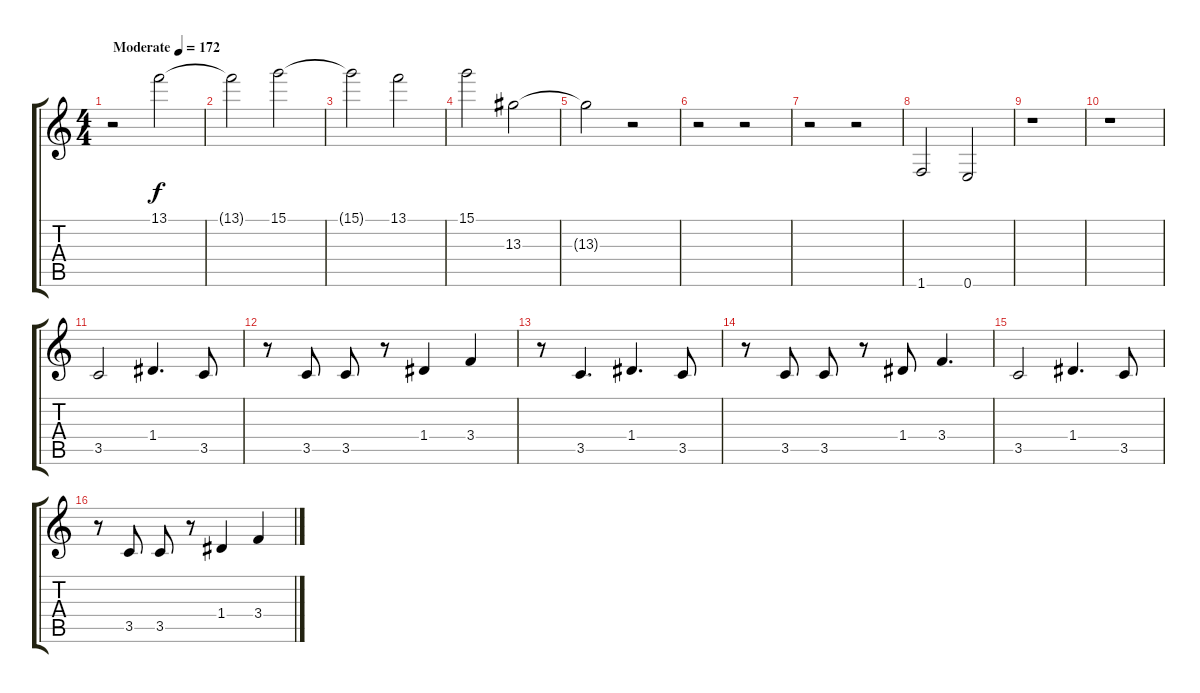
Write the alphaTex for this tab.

\track "" {instrument acousticguitarsteel}
\staff {score tabs}
\tuning (E4 B3 G3 D3 A2 E2) {hide}
\ts (4 4)
\tempo (172 "Moderate")
\clef g2
\ks c
r.2{dy f instrument acousticguitarsteel} 13.1.2 |
13.1{t}.2 15.1.2 |
15.1{t}.2 13.1.2 |
15.1.2 13.3.2 |
13.3{t}.2 r.2 |
r.2 r.2 |
r.2 r.2 |
1.6.2 0.6.2 |
r.1 |
r.1 |
3.5.2 1.4.4{d} 3.5.8 |
r.8 3.5.8 3.5.8 r.8 1.4.4 3.4.4 |
r.8 3.5.4{d} 1.4.4{d} 3.5.8 |
r.8 3.5.8 3.5.8 r.8 1.4.8 3.4.4{d} |
3.5.2 1.4.4{d} 3.5.8 |
r.8 3.5.8 3.5.8 r.8 1.4.4 3.4.4
